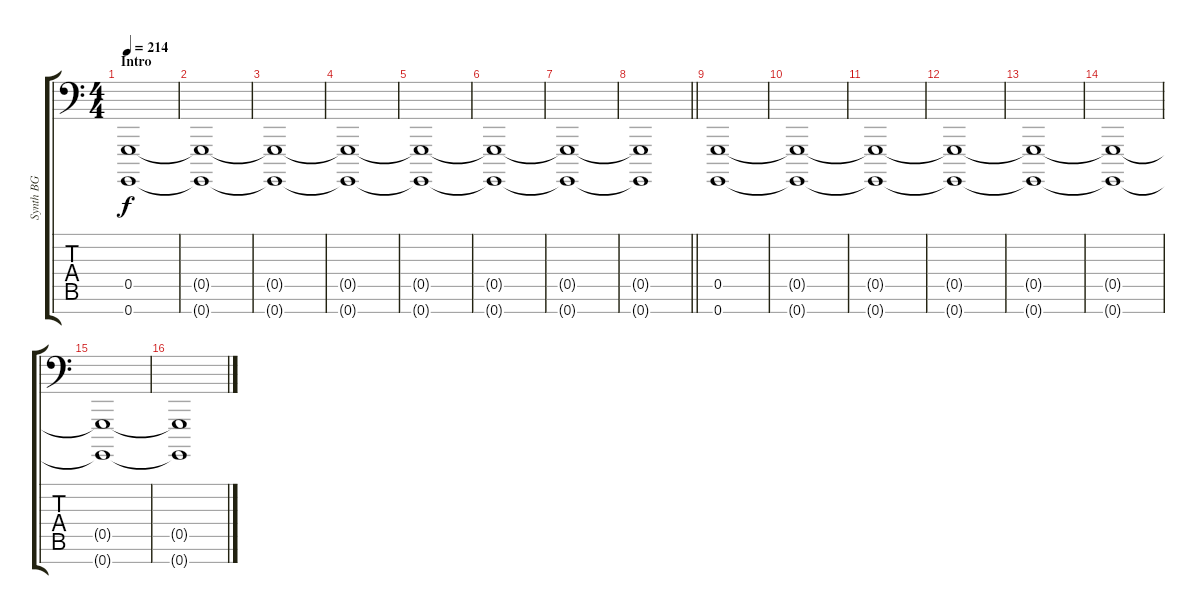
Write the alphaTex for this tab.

\track ("Synth BG" "Synth BG") {instrument pad8sweep}
\staff {score tabs}
\tuning (D4 A3 F3 C2 G1 D1 G0) {hide}
\ts (4 4)
\section ("" "Intro")
\tempo 214
\clef f4
\ks c
(0.5 0.7).1{dy f} |
(0.5{t} 0.7{t}).1 |
(0.5{t} 0.7{t}).1 |
(0.5{t} 0.7{t}).1 |
(0.5{t} 0.7{t}).1 |
(0.5{t} 0.7{t}).1 |
(0.5{t} 0.7{t}).1 |
\barLineRight lightlight
(0.5{t} 0.7{t}).1 |
\section ("" "")
(0.5 0.7).1 |
(0.5{t} 0.7{t}).1 |
(0.5{t} 0.7{t}).1 |
(0.5{t} 0.7{t}).1 |
(0.5{t} 0.7{t}).1 |
(0.5{t} 0.7{t}).1 |
(0.5{t} 0.7{t}).1 |
(0.5{t} 0.7{t}).1
